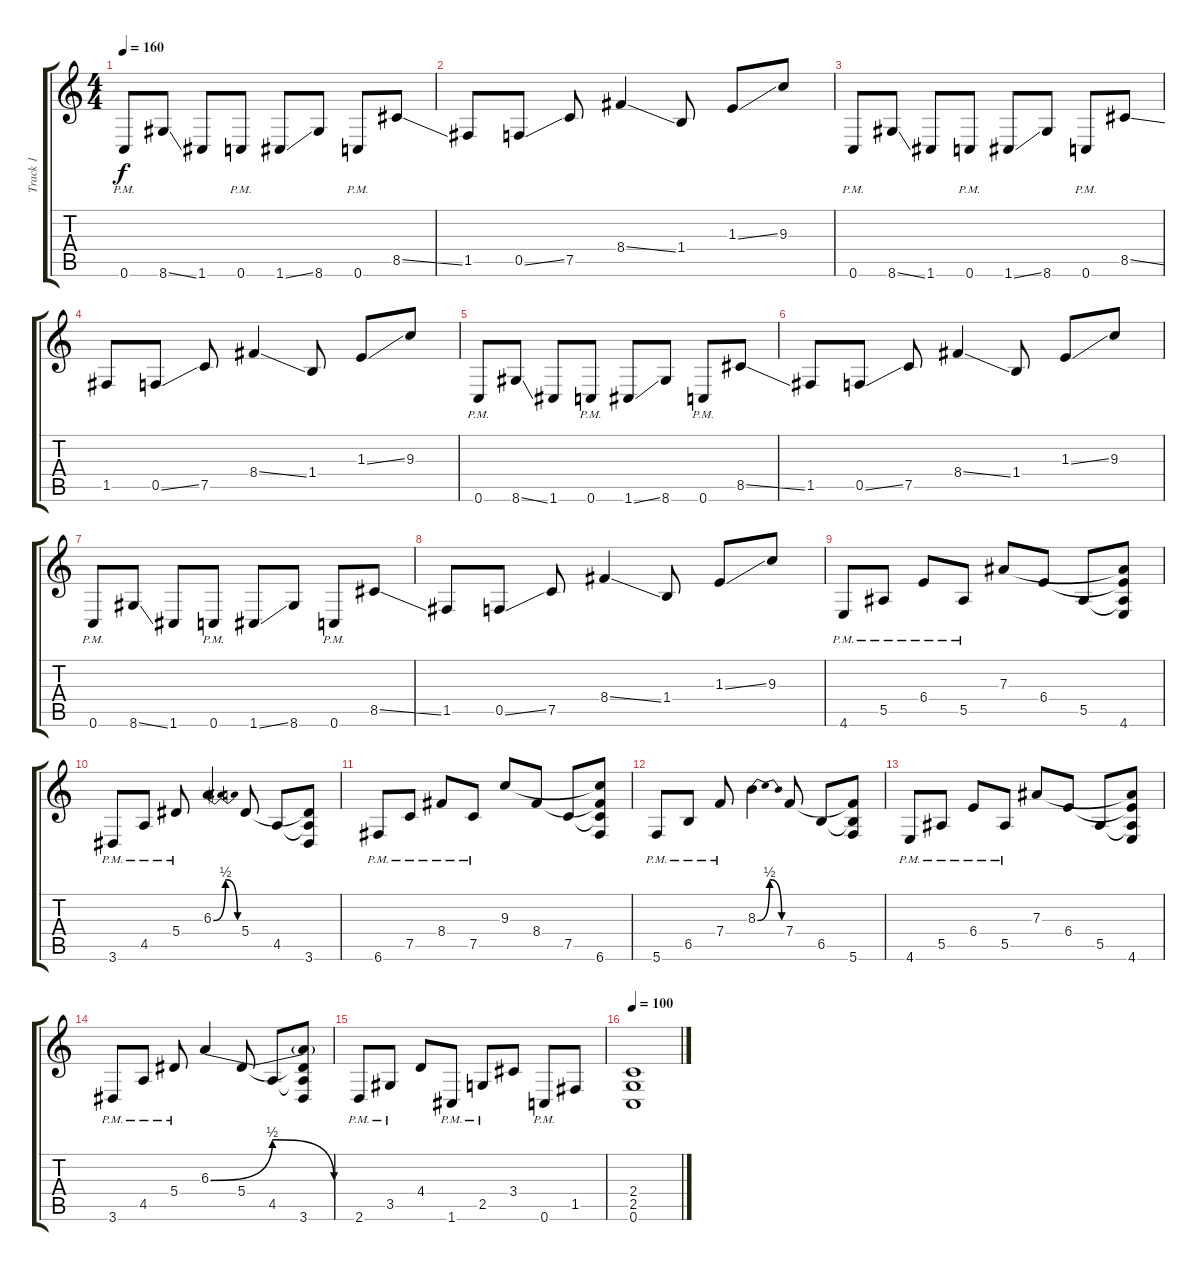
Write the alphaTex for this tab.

\track ("Track 1" "Track 1") {instrument distortionguitar}
\staff {score tabs}
\tuning (C4 G3 Eb3 Bb2 F2 C2) {hide}
\ts (4 4)
\tempo 160
\clef g2
\ks c
0.6{pm}.8{dy f} 8.6{ss}.8 1.6.8 0.6{pm}.8 1.6{ss}.8 8.6.8 0.6{pm}.8 8.5{ss}.8 |
1.5.8 0.5{ss}.8 7.5.8 8.4{ss}.4 1.4.8 1.3{ss}.8 9.3.8 |
0.6{pm}.8 8.6{ss}.8 1.6.8 0.6{pm}.8 1.6{ss}.8 8.6.8 0.6{pm}.8 8.5{ss}.8 |
1.5.8 0.5{ss}.8 7.5.8 8.4{ss}.4 1.4.8 1.3{ss}.8 9.3.8 |
0.6{pm}.8 8.6{ss}.8 1.6.8 0.6{pm}.8 1.6{ss}.8 8.6.8 0.6{pm}.8 8.5{ss}.8 |
1.5.8 0.5{ss}.8 7.5.8 8.4{ss}.4 1.4.8 1.3{ss}.8 9.3.8 |
0.6{pm}.8 8.6{ss}.8 1.6.8 0.6{pm}.8 1.6{ss}.8 8.6.8 0.6{pm}.8 8.5{ss}.8 |
1.5.8 0.5{ss}.8 7.5.8 8.4{ss}.4 1.4.8 1.3{ss}.8 9.3.8 |
4.6{pm}.8 5.5{pm}.8 6.4{pm}.8 5.5{pm}.8 7.3.8 6.4.8 5.5.8 (7.3{t} 6.4{t} 5.5{t} 4.6).8 |
3.6{pm}.8 4.5{pm}.8 5.4{pm}.8 6.3{be (bendrelease 0 0 30 2 30 2 60 0)}.4 5.4.8 4.5.8 (5.4{t} 4.5{t} 3.6).8 |
6.6{pm}.8 7.5{pm}.8 8.4{pm}.8 7.5{pm}.8 9.3.8 8.4.8 7.5.8 (9.3{t} 8.4{t} 7.5{t} 6.6).8 |
5.6{pm}.8 6.5{pm}.8 7.4{pm}.8 8.3{be (bendrelease 0 0 30 2 30 2 60 0)}.4 7.4.8 6.5.8 (7.4{t} 6.5{t} 5.6).8 |
4.6{pm}.8 5.5{pm}.8 6.4{pm}.8 5.5{pm}.8 7.3.8 6.4.8 5.5.8 (7.3{t} 6.4{t} 5.5{t} 4.6).8 |
3.6{pm}.8 4.5{pm}.8 5.4{pm}.8 6.3{be (bendrelease 0 0 30 2 30 2 60 0)}.4 5.4.8 4.5.8 (6.3{t} 5.4{t} 4.5{t} 3.6).8 |
2.6{pm}.8 3.5{pm}.8 4.4.8 1.6{pm}.8 2.5{pm}.8 3.4.8 0.6{pm}.8 1.5.8 |
\tempo 100
(2.4 2.5 0.6).1
